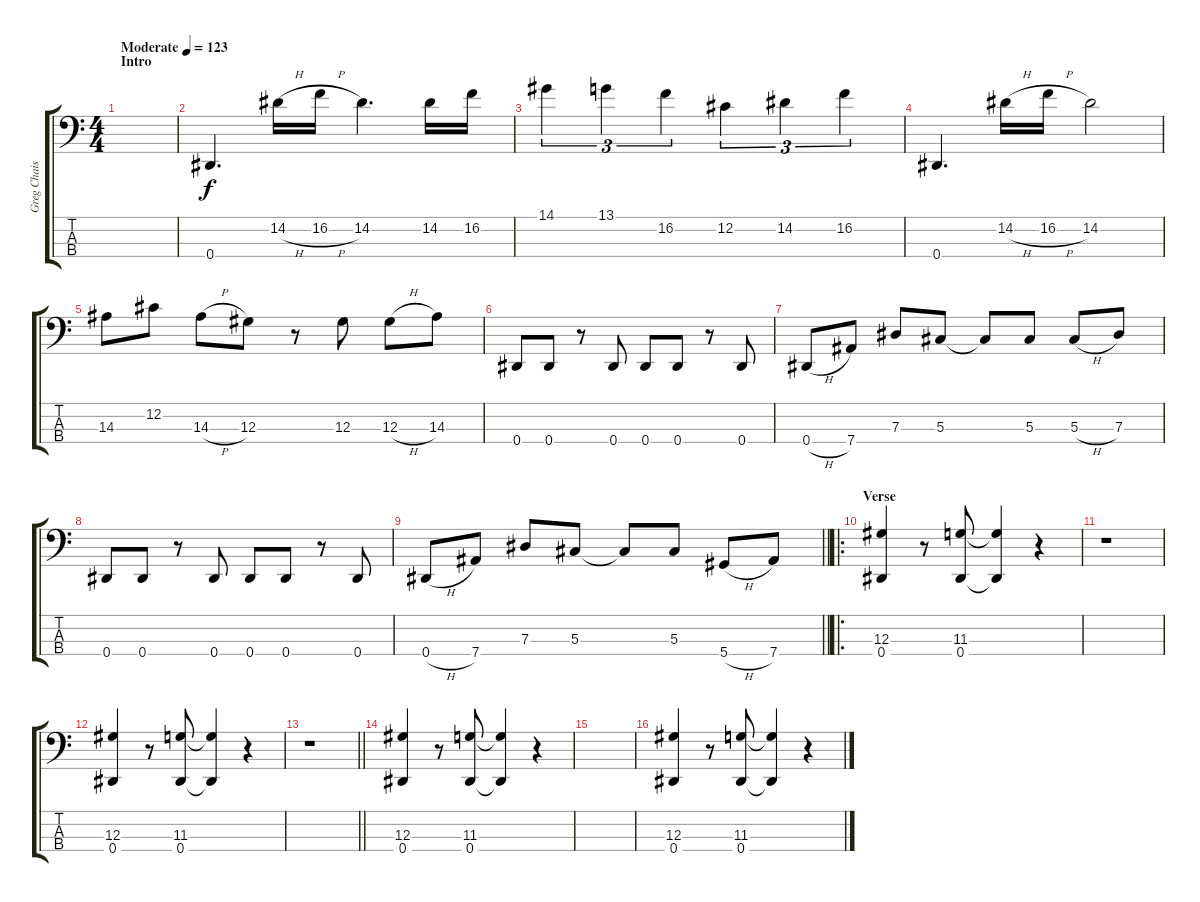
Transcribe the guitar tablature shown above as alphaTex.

\track ("Greg Chaisson" "Greg Chais") {instrument electricbassfinger}
\staff {score tabs}
\tuning (Gb2 Db2 Ab1 Eb1) {hide}
\ts (4 4)
\section ("" "Intro")
\tempo (123 "Moderate")
\clef f4
\ks c
|
0.4.4{d} 14.2{h}.16 16.2{h}.16 14.2.4{d} 14.2.16 16.2.16 |
14.1.4{tu (3 2)} 13.1.4{tu (3 2)} 16.2.4{tu (3 2)} 12.2.4{tu (3 2)} 14.2.4{tu (3 2)} 16.2.4{tu (3 2)} |
0.4.4{d} 14.2{h}.16 16.2{h}.16 14.2.2 |
14.3.8 12.2.8 14.3{h}.8 12.3.8 r.8 12.3.8 12.3{h}.8 14.3.8 |
0.4.8 0.4.8 r.8 0.4.8 0.4.8 0.4.8 r.8 0.4.8 |
0.4{h}.8 7.4.8 7.3.8 5.3.8 5.3{t}.8 5.3.8 5.3{h}.8 7.3.8 |
0.4.8 0.4.8 r.8 0.4.8 0.4.8 0.4.8 r.8 0.4.8 |
\barLineRight lightlight
0.4{h}.8 7.4.8 7.3.8 5.3.8 5.3{t}.8 5.3.8 5.4{h}.8 7.4.8 |
\ro
\section ("" "Verse")
(12.3 0.4).4 r.8 (11.3 0.4).8 (11.3{t} 0.4{t}).4 r.4 |
r.1 |
(12.3 0.4).4 r.8 (11.3 0.4).8 (11.3{t} 0.4{t}).4 r.4 |
\barLineRight lightlight
r.1 |
\section ("" "")
(12.3 0.4).4 r.8 (11.3 0.4).8 (11.3{t} 0.4{t}).4 r.4 |
|
(12.3 0.4).4 r.8 (11.3 0.4).8 (11.3{t} 0.4{t}).4 r.4
